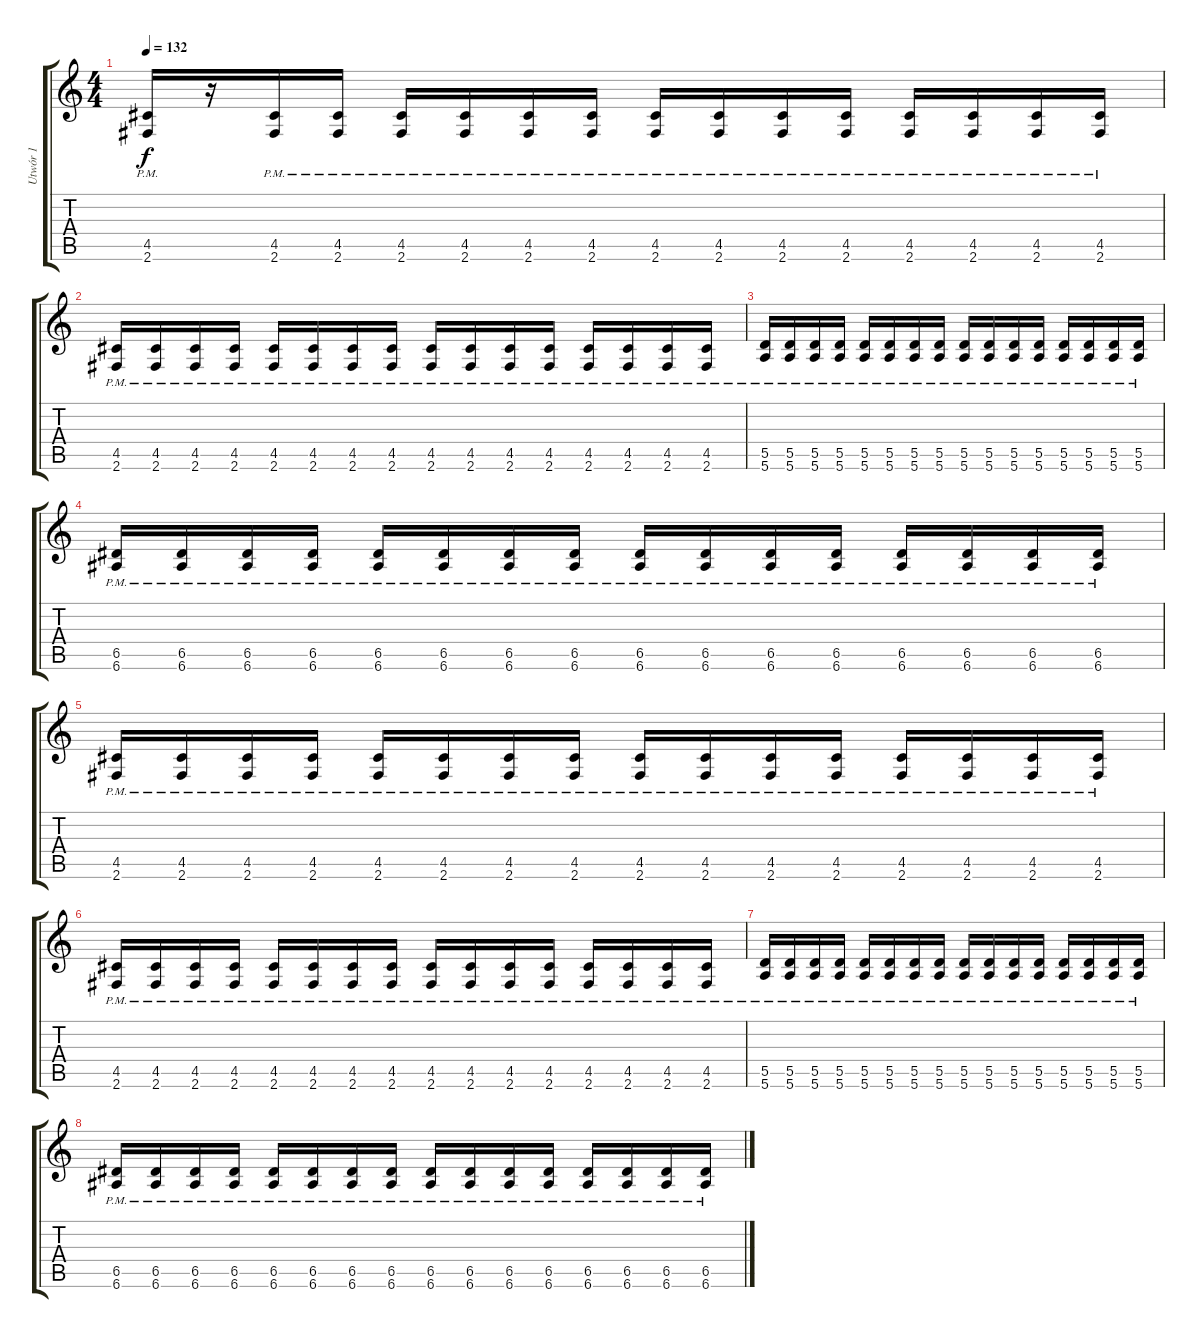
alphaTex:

\track ("Utwór 1" "Utwór 1") {instrument distortionguitar}
\staff {score tabs}
\tuning (E4 B3 G3 D3 A2 E2) {hide}
\ts (4 4)
\tempo 132
\clef g2
\ks c
(4.5{pm} 2.6{pm}).16{dy f} r.16 (4.5{pm} 2.6{pm}).16 (4.5{pm} 2.6{pm}).16 (4.5{pm} 2.6{pm}).16 (4.5{pm} 2.6{pm}).16 (4.5{pm} 2.6{pm}).16 (4.5{pm} 2.6{pm}).16 (4.5{pm} 2.6{pm}).16 (4.5{pm} 2.6{pm}).16 (4.5{pm} 2.6{pm}).16 (4.5{pm} 2.6{pm}).16 (4.5{pm} 2.6{pm}).16 (4.5{pm} 2.6{pm}).16 (4.5{pm} 2.6{pm}).16 (4.5{pm} 2.6{pm}).16 |
(4.5{pm} 2.6{pm}).16 (4.5{pm} 2.6{pm}).16 (4.5{pm} 2.6{pm}).16 (4.5{pm} 2.6{pm}).16 (4.5{pm} 2.6{pm}).16 (4.5{pm} 2.6{pm}).16 (4.5{pm} 2.6{pm}).16 (4.5{pm} 2.6{pm}).16 (4.5{pm} 2.6{pm}).16 (4.5{pm} 2.6{pm}).16 (4.5{pm} 2.6{pm}).16 (4.5{pm} 2.6{pm}).16 (4.5{pm} 2.6{pm}).16 (4.5{pm} 2.6{pm}).16 (4.5{pm} 2.6{pm}).16 (4.5{pm} 2.6{pm}).16 |
(5.5{pm} 5.6{pm}).16 (5.5{pm} 5.6{pm}).16 (5.5{pm} 5.6{pm}).16 (5.5{pm} 5.6{pm}).16 (5.5{pm} 5.6{pm}).16 (5.5{pm} 5.6{pm}).16 (5.5{pm} 5.6{pm}).16 (5.5{pm} 5.6{pm}).16 (5.5{pm} 5.6{pm}).16 (5.5{pm} 5.6{pm}).16 (5.5{pm} 5.6{pm}).16 (5.5{pm} 5.6{pm}).16 (5.5{pm} 5.6{pm}).16 (5.5{pm} 5.6{pm}).16 (5.5{pm} 5.6{pm}).16 (5.5{pm} 5.6{pm}).16 |
(6.5{pm} 6.6{pm}).16 (6.5{pm} 6.6{pm}).16 (6.5{pm} 6.6{pm}).16 (6.5{pm} 6.6{pm}).16 (6.5{pm} 6.6{pm}).16 (6.5{pm} 6.6{pm}).16 (6.5{pm} 6.6{pm}).16 (6.5{pm} 6.6{pm}).16 (6.5{pm} 6.6{pm}).16 (6.5{pm} 6.6{pm}).16 (6.5{pm} 6.6{pm}).16 (6.5{pm} 6.6{pm}).16 (6.5{pm} 6.6{pm}).16 (6.5{pm} 6.6{pm}).16 (6.5{pm} 6.6{pm}).16 (6.5{pm} 6.6{pm}).16 |
(4.5{pm} 2.6{pm}).16 (4.5{pm} 2.6{pm}).16 (4.5{pm} 2.6{pm}).16 (4.5{pm} 2.6{pm}).16 (4.5{pm} 2.6{pm}).16 (4.5{pm} 2.6{pm}).16 (4.5{pm} 2.6{pm}).16 (4.5{pm} 2.6{pm}).16 (4.5{pm} 2.6{pm}).16 (4.5{pm} 2.6{pm}).16 (4.5{pm} 2.6{pm}).16 (4.5{pm} 2.6{pm}).16 (4.5{pm} 2.6{pm}).16 (4.5{pm} 2.6{pm}).16 (4.5{pm} 2.6{pm}).16 (4.5{pm} 2.6{pm}).16 |
(4.5{pm} 2.6{pm}).16 (4.5{pm} 2.6{pm}).16 (4.5{pm} 2.6{pm}).16 (4.5{pm} 2.6{pm}).16 (4.5{pm} 2.6{pm}).16 (4.5{pm} 2.6{pm}).16 (4.5{pm} 2.6{pm}).16 (4.5{pm} 2.6{pm}).16 (4.5{pm} 2.6{pm}).16 (4.5{pm} 2.6{pm}).16 (4.5{pm} 2.6{pm}).16 (4.5{pm} 2.6{pm}).16 (4.5{pm} 2.6{pm}).16 (4.5{pm} 2.6{pm}).16 (4.5{pm} 2.6{pm}).16 (4.5{pm} 2.6{pm}).16 |
(5.5{pm} 5.6{pm}).16 (5.5{pm} 5.6{pm}).16 (5.5{pm} 5.6{pm}).16 (5.5{pm} 5.6{pm}).16 (5.5{pm} 5.6{pm}).16 (5.5{pm} 5.6{pm}).16 (5.5{pm} 5.6{pm}).16 (5.5{pm} 5.6{pm}).16 (5.5{pm} 5.6{pm}).16 (5.5{pm} 5.6{pm}).16 (5.5{pm} 5.6{pm}).16 (5.5{pm} 5.6{pm}).16 (5.5{pm} 5.6{pm}).16 (5.5{pm} 5.6{pm}).16 (5.5{pm} 5.6{pm}).16 (5.5{pm} 5.6{pm}).16 |
(6.5{pm} 6.6{pm}).16 (6.5{pm} 6.6{pm}).16 (6.5{pm} 6.6{pm}).16 (6.5{pm} 6.6{pm}).16 (6.5{pm} 6.6{pm}).16 (6.5{pm} 6.6{pm}).16 (6.5{pm} 6.6{pm}).16 (6.5{pm} 6.6{pm}).16 (6.5{pm} 6.6{pm}).16 (6.5{pm} 6.6{pm}).16 (6.5{pm} 6.6{pm}).16 (6.5{pm} 6.6{pm}).16 (6.5{pm} 6.6{pm}).16 (6.5{pm} 6.6{pm}).16 (6.5{pm} 6.6{pm}).16 (6.5{pm} 6.6{pm}).16
